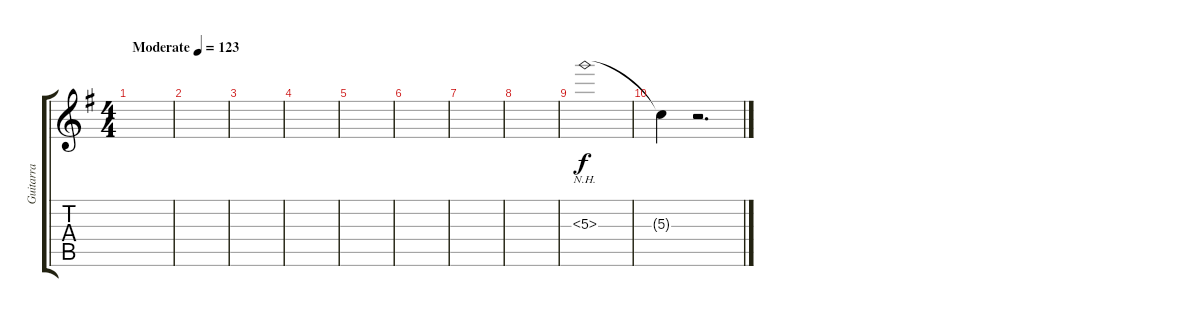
\track ("Guitarra" "Guitarra") {instrument distortionguitar}
\staff {score tabs}
\tuning (E4 B3 G3 D3 A2 E2) {hide}
\ts (4 4)
\tempo (123 "Moderate")
\clef g2
\ks g
|
|
|
|
|
|
|
|
5.3{nh}.1{volume 0} |
5.3{t}.4{dy f} r.2{d}
